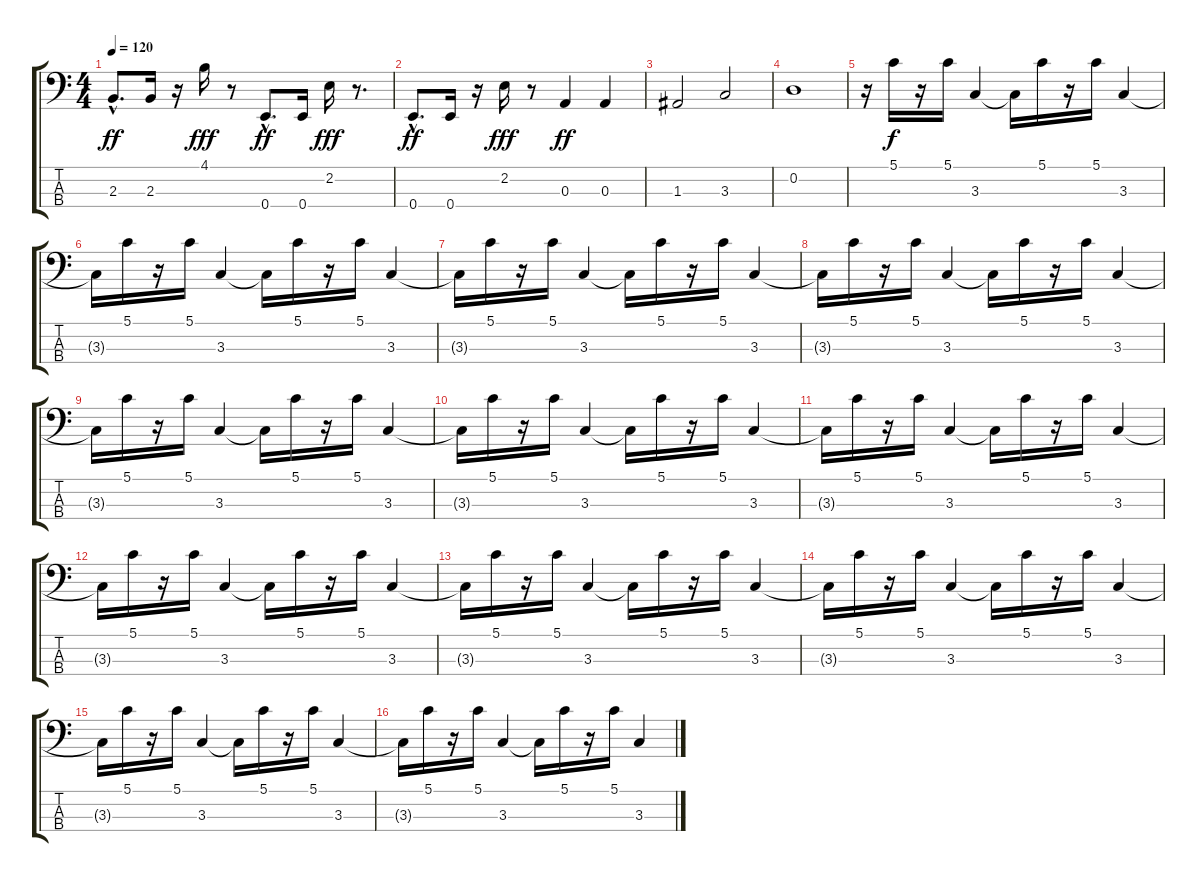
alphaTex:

\track "" {instrument electricbasspick}
\staff {score tabs}
\tuning (G2 D2 A1 E1) {hide}
\ts (4 4)
\tempo 120
\clef f4
\ks c
2.3{hac}.8{d dy ff} 2.3.16 r.16 4.1.16{dy fff} r.8 0.4{hac}.8{d dy ff} 0.4.16 2.2.16{dy fff} r.8{d} |
0.4{hac}.8{d dy ff} 0.4.16 r.16 2.2.16{dy fff} r.8 0.3.4{dy ff} 0.3.4 |
1.3.2 3.3.2 |
0.2.1 |
r.16 5.1.16{dy f} r.16 5.1.16 3.3.4 3.3{t}.16 5.1.16 r.16 5.1.16 3.3.4 |
3.3{t}.16 5.1.16 r.16 5.1.16 3.3.4 3.3{t}.16 5.1.16 r.16 5.1.16 3.3.4 |
3.3{t}.16 5.1.16 r.16 5.1.16 3.3.4 3.3{t}.16 5.1.16 r.16 5.1.16 3.3.4 |
3.3{t}.16 5.1.16 r.16 5.1.16 3.3.4 3.3{t}.16 5.1.16 r.16 5.1.16 3.3.4 |
3.3{t}.16 5.1.16 r.16 5.1.16 3.3.4 3.3{t}.16 5.1.16 r.16 5.1.16 3.3.4 |
3.3{t}.16 5.1.16 r.16 5.1.16 3.3.4 3.3{t}.16 5.1.16 r.16 5.1.16 3.3.4 |
3.3{t}.16 5.1.16 r.16 5.1.16 3.3.4 3.3{t}.16 5.1.16 r.16 5.1.16 3.3.4 |
3.3{t}.16 5.1.16 r.16 5.1.16 3.3.4 3.3{t}.16 5.1.16 r.16 5.1.16 3.3.4 |
3.3{t}.16 5.1.16 r.16 5.1.16 3.3.4 3.3{t}.16 5.1.16 r.16 5.1.16 3.3.4 |
3.3{t}.16 5.1.16 r.16 5.1.16 3.3.4 3.3{t}.16 5.1.16 r.16 5.1.16 3.3.4 |
3.3{t}.16 5.1.16 r.16 5.1.16 3.3.4 3.3{t}.16 5.1.16 r.16 5.1.16 3.3.4 |
3.3{t}.16 5.1.16 r.16 5.1.16 3.3.4 3.3{t}.16 5.1.16 r.16 5.1.16 3.3.4
